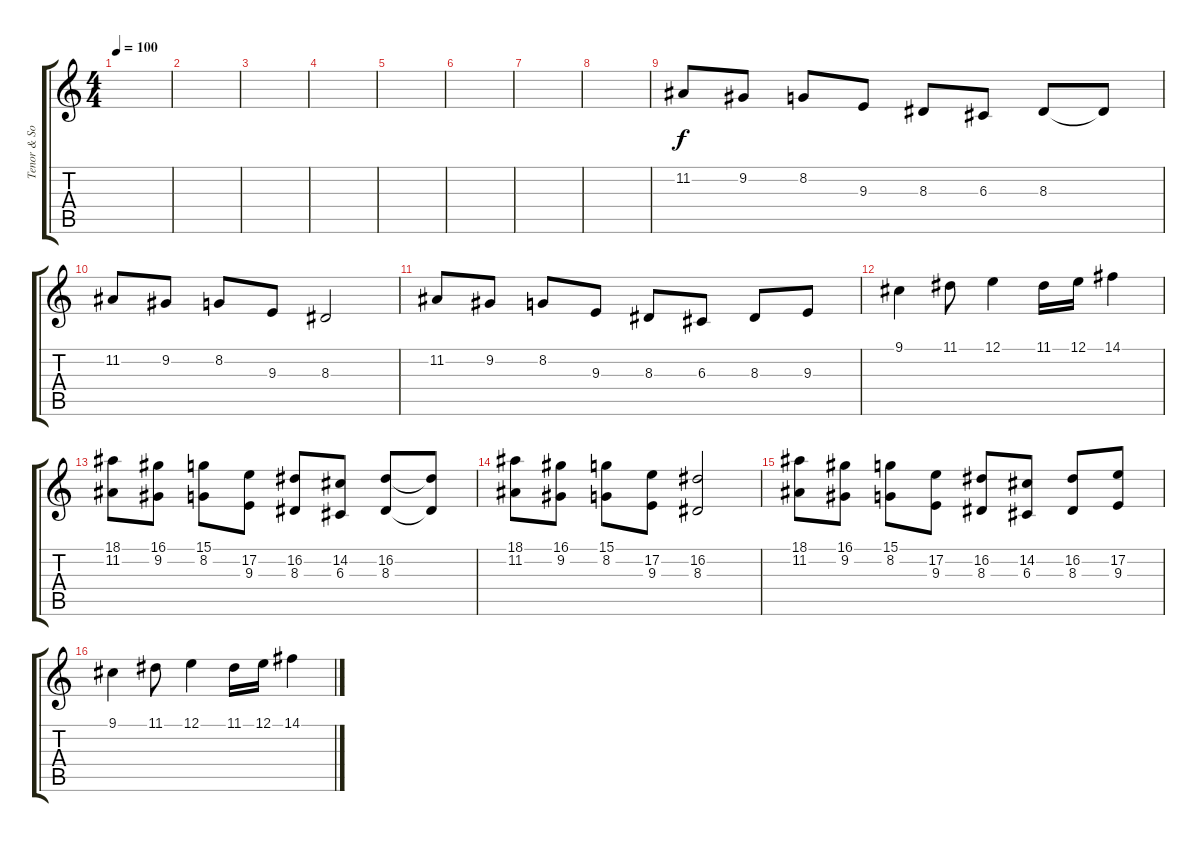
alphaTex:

\track ("Tenor & Soprano" "Tenor & So") {instrument choiraahs}
\staff {score tabs}
\tuning (E4 B3 G3 D3 A2 E2) {hide}
\ts (4 4)
\tempo 100
\clef g2
\ks c
|
|
|
|
|
|
|
|
11.2.8 9.2.8 8.2.8 9.3.8 8.3.8 6.3.8 8.3.8 8.3{t}.8 |
11.2.8 9.2.8 8.2.8 9.3.8 8.3.2 |
11.2.8 9.2.8 8.2.8 9.3.8 8.3.8 6.3.8 8.3.8 9.3.8 |
9.1.4 11.1.8 12.1.4 11.1.16 12.1.16 14.1.4 |
(18.1 11.2).8 (16.1 9.2).8 (15.1 8.2).8 (17.2 9.3).8 (16.2 8.3).8 (14.2 6.3).8 (16.2 8.3).8 (16.2{t} 8.3{t}).8 |
(18.1 11.2).8 (16.1 9.2).8 (15.1 8.2).8 (17.2 9.3).8 (16.2 8.3).2 |
(18.1 11.2).8 (16.1 9.2).8 (15.1 8.2).8 (17.2 9.3).8 (16.2 8.3).8 (14.2 6.3).8 (16.2 8.3).8 (17.2 9.3).8 |
9.1.4 11.1.8 12.1.4 11.1.16 12.1.16 14.1.4
